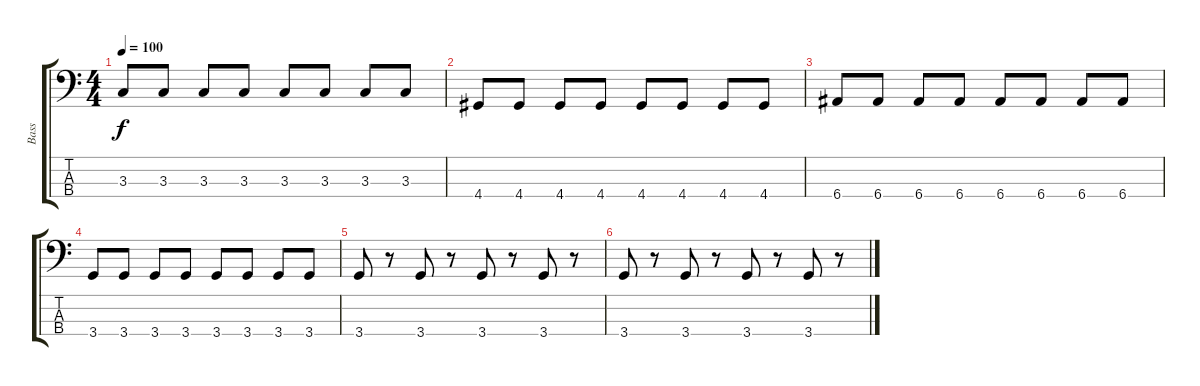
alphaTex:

\track ("Bass" "Bass") {instrument electricbasspick}
\staff {score tabs}
\tuning (G2 D2 A1 E1) {hide}
\ts (4 4)
\tempo 100
\clef f4
\ks c
3.3.8{dy f} 3.3.8 3.3.8 3.3.8 3.3.8 3.3.8 3.3.8 3.3.8 |
4.4.8 4.4.8 4.4.8 4.4.8 4.4.8 4.4.8 4.4.8 4.4.8 |
6.4.8 6.4.8 6.4.8 6.4.8 6.4.8 6.4.8 6.4.8 6.4.8 |
3.4.8 3.4.8 3.4.8 3.4.8 3.4.8 3.4.8 3.4.8 3.4.8 |
3.4.8 r.8 3.4.8 r.8 3.4.8 r.8 3.4.8 r.8 |
3.4.8 r.8 3.4.8 r.8 3.4.8 r.8 3.4.8 r.8
